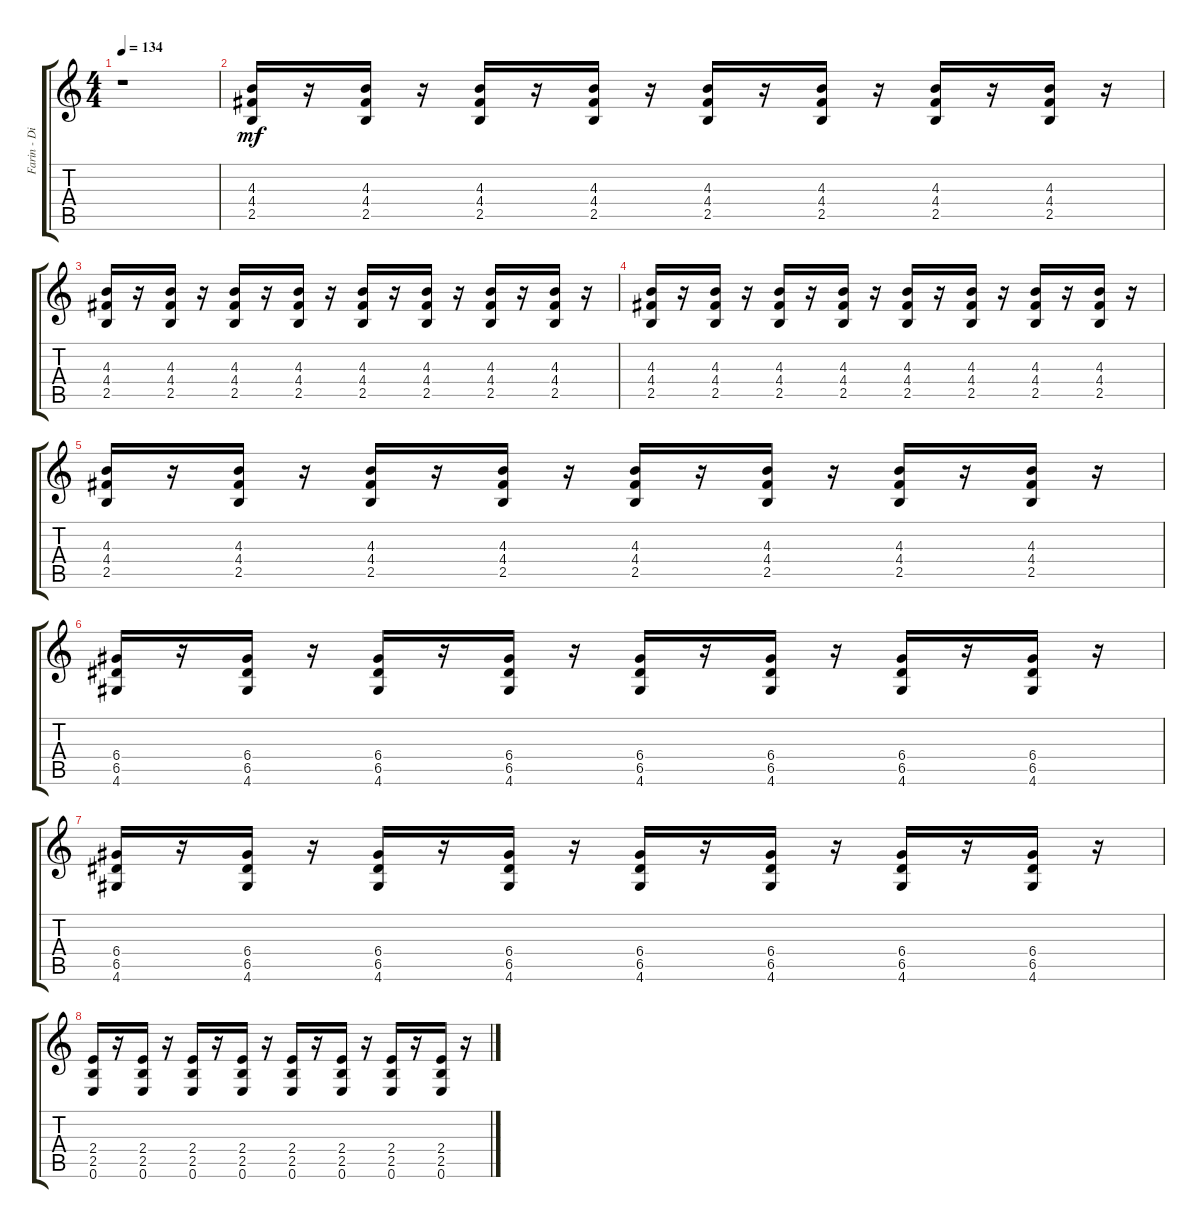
\track ("Farin - Dist. Guitar" "Farin - Di") {instrument distortionguitar}
\staff {score tabs}
\tuning (E4 B3 G3 D3 A2 E2) {hide}
\ts (4 4)
\tempo 134
\clef g2
\ks c
r.1{dy f} |
(4.3 4.4 2.5).16{dy mf} r.16 (4.3 4.4 2.5).16 r.16 (4.3 4.4 2.5).16 r.16 (4.3 4.4 2.5).16 r.16 (4.3 4.4 2.5).16 r.16 (4.3 4.4 2.5).16 r.16 (4.3 4.4 2.5).16 r.16 (4.3 4.4 2.5).16 r.16 |
(4.3 4.4 2.5).16 r.16 (4.3 4.4 2.5).16 r.16 (4.3 4.4 2.5).16 r.16 (4.3 4.4 2.5).16 r.16 (4.3 4.4 2.5).16 r.16 (4.3 4.4 2.5).16 r.16 (4.3 4.4 2.5).16 r.16 (4.3 4.4 2.5).16 r.16 |
(4.3 4.4 2.5).16 r.16 (4.3 4.4 2.5).16 r.16 (4.3 4.4 2.5).16 r.16 (4.3 4.4 2.5).16 r.16 (4.3 4.4 2.5).16 r.16 (4.3 4.4 2.5).16 r.16 (4.3 4.4 2.5).16 r.16 (4.3 4.4 2.5).16 r.16 |
(4.3 4.4 2.5).16 r.16 (4.3 4.4 2.5).16 r.16 (4.3 4.4 2.5).16 r.16 (4.3 4.4 2.5).16 r.16 (4.3 4.4 2.5).16 r.16 (4.3 4.4 2.5).16 r.16 (4.3 4.4 2.5).16 r.16 (4.3 4.4 2.5).16 r.16 |
(6.4 6.5 4.6).16 r.16 (6.4 6.5 4.6).16 r.16 (6.4 6.5 4.6).16 r.16 (6.4 6.5 4.6).16 r.16 (6.4 6.5 4.6).16 r.16 (6.4 6.5 4.6).16 r.16 (6.4 6.5 4.6).16 r.16 (6.4 6.5 4.6).16 r.16 |
(6.4 6.5 4.6).16 r.16 (6.4 6.5 4.6).16 r.16 (6.4 6.5 4.6).16 r.16 (6.4 6.5 4.6).16 r.16 (6.4 6.5 4.6).16 r.16 (6.4 6.5 4.6).16 r.16 (6.4 6.5 4.6).16 r.16 (6.4 6.5 4.6).16 r.16 |
(2.4 2.5 0.6).16 r.16 (2.4 2.5 0.6).16 r.16 (2.4 2.5 0.6).16 r.16 (2.4 2.5 0.6).16 r.16 (2.4 2.5 0.6).16 r.16 (2.4 2.5 0.6).16 r.16 (2.4 2.5 0.6).16 r.16 (2.4 2.5 0.6).16 r.16
